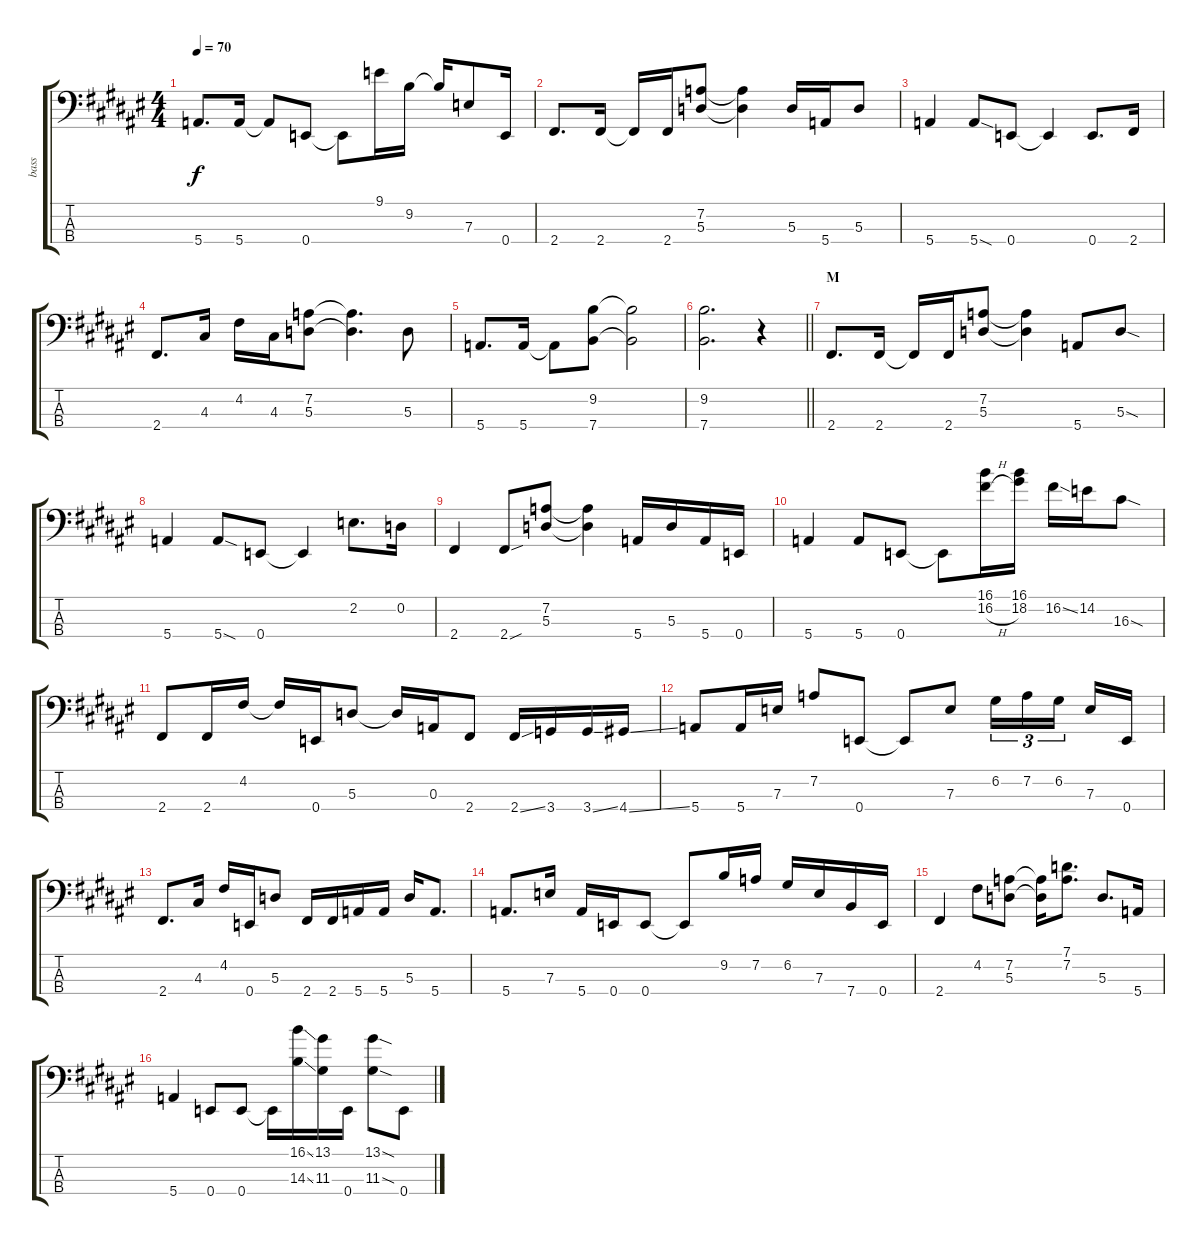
\track ("bass" "bass") {instrument electricbasspick}
\staff {score tabs}
\tuning (G2 D2 A1 E1) {hide}
\ts (4 4)
\tempo 70
\clef f4
\ks f#
5.4.8{d dy f} 5.4.16 5.4{t}.8 0.4.8 0.4{t}.8 9.1.16 9.2.16 9.2{t}.16 7.3.8 0.4.16 |
2.4.8{d} 2.4.16 2.4{t}.16 2.4.16 (7.2 5.3).8 (7.2{t} 5.3{t}).4 5.3.16 5.4.16 5.3.8 |
5.4.4 5.4{sod}.8 0.4.8 0.4{t}.4 0.4.8{d} 2.4.16 |
2.4.8{d} 4.3.16 4.2.16 4.3.16 (7.2 5.3).8 (7.2{t} 5.3{t}).4{d} 5.3.8 |
5.4.8{d} 5.4.16 5.4{t}.8 (9.2 7.4).8 (9.2{t} 7.4{t}).2 |
\barLineRight lightlight
(9.2 7.4).2{d} r.4 |
\section ("" "M")
2.4.8{d} 2.4.16 2.4{t}.16 2.4.16 (7.2 5.3).8 (7.2{t} 5.3{t}).4 5.4.8 5.3{sod}.8 |
5.4.4 5.4{sod}.8 0.4.8 0.4{t}.4 2.2.8{d} 0.2.16 |
2.4.4 2.4{sou}.8 (7.2 5.3).8 (7.2{t} 5.3{t}).4 5.4.16 5.3.16 5.4.16 0.4.16 |
5.4.4 5.4.8 0.4.8 0.4{t}.8 (16.1 16.2{h}).16 (16.1 18.2).16 16.2{ss}.16 14.2.16 16.3{sod}.8 |
2.4.8 2.4.16 4.2.16 4.2{t}.16 0.4.16 5.3.8 5.3{t}.16 0.3.16 2.4.8 2.4{ss}.16 3.4.16 3.4{ss}.16 4.4{ss}.16 |
5.4.8 5.4.16 7.3.16 7.2.8 0.4.8 0.4{t}.8 7.3.8 6.2.16{tu (3 2)} 7.2.16{tu (3 2)} 6.2.16{tu (3 2) beam splitsecondary} 7.3.16 0.4.16 |
2.4.8{d} 4.3.16 4.2.16 0.4.16 5.3.8 2.4.16 2.4.16 5.4.16 5.4.16 5.3.16 5.4.8{d} |
5.4.8{d} 7.3.16 5.4.16 0.4.16 0.4.8 0.4{t}.8 9.2.16 7.2.16 6.2.16 7.3.16 7.4.16 0.4.16 |
2.4.4 4.2.8 (7.2 5.3).8 (7.2{t} 5.3{t}).16 (7.1 7.2).8{d} 5.3.8{d} 5.4.16 |
5.4.4 0.4.8 0.4.8 0.4{t}.16 (16.1{ss} 14.3{ss}).16 (13.1 11.3).16 0.4.16 (13.1{sod} 11.3{sod}).8 0.4.8
